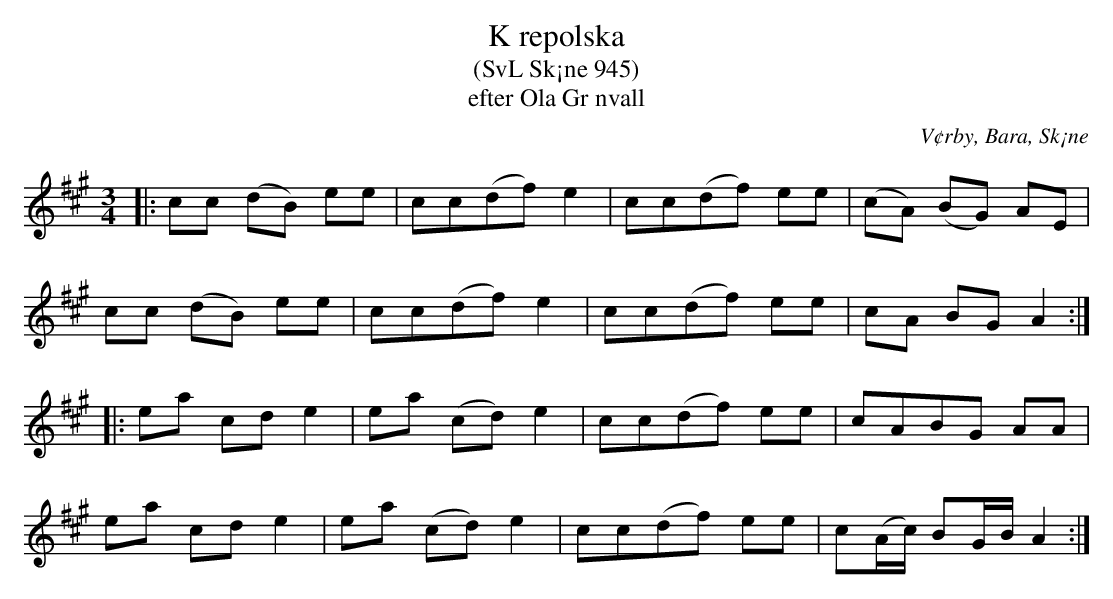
X:1
T:K repolska
T:(SvL Sk¡ne 945)
T:efter Ola Gr nvall
O:V¢rby, Bara, Sk¡ne
M:3/4
L:1/8
K:A
|: cc (dB) ee | cc(df) e2 | cc(df) ee | (cA) (BG) AE |
cc (dB) ee | cc(df) e2 | cc(df) ee | cA BG A2 :|
|: ea cd e2 | ea (cd) e2 | cc(df) ee | cABG AA |
ea cd e2 | ea (cd) e2 | cc(df) ee | c(A/c/) BG/B/ A2 :|
